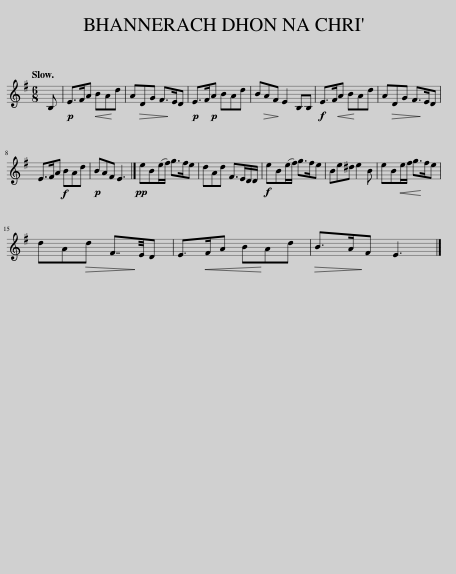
X:1
L:1/8
Q:1/4=120
M:6/8
I:linebreak $
K:Emin
V:1 treble
V:1
 B, |!p! E>FA!<(! BA!<)!d | A!>(!DG F>!>)!ED |!p! E>F!p!A BAd | B!>(!AF!>)! E2 B,B, | %5
!f! E>F!<(!A B!<)!Ad | A!>(!DG F>!>)!ED |$ E>FA!f! BAd |!p! BAF E3 |]!pp! eB(e/f/) g>fe | %10
 dAd F>ED/D/ |!f! eB(e/f/) g>fe | Be^d e2 B | eB!<(!e/f/ g>!<)!fe |$ dA!>(!d F7/4!>)!E/4D | %15
 E>!<(!FA B!<)!Ad |!>(! B>A!>)!F E3 |] %17
